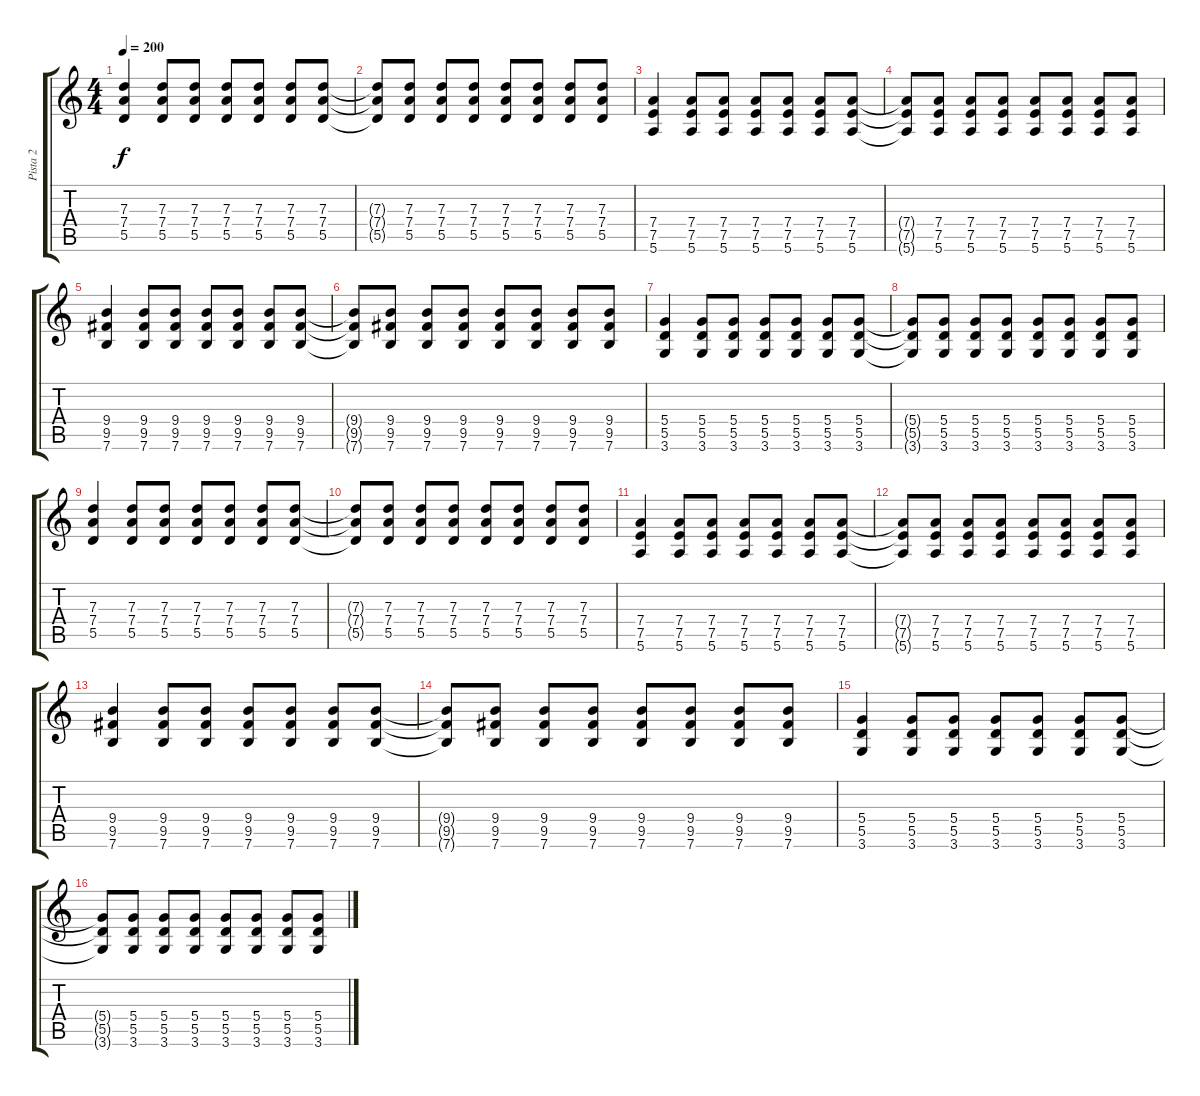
\track ("Pista 2" "Pista 2") {instrument distortionguitar}
\staff {score tabs}
\tuning (E4 B3 G3 D3 A2 E2) {hide}
\ts (4 4)
\tempo 200
\clef g2
\ks c
(7.3 7.4 5.5).4{dy f} (7.3 7.4 5.5).8 (7.3 7.4 5.5).8 (7.3 7.4 5.5).8 (7.3 7.4 5.5).8 (7.3 7.4 5.5).8 (7.3 7.4 5.5).8 |
(7.3{t} 7.4{t} 5.5{t}).8 (7.3 7.4 5.5).8 (7.3 7.4 5.5).8 (7.3 7.4 5.5).8 (7.3 7.4 5.5).8 (7.3 7.4 5.5).8 (7.3 7.4 5.5).8 (7.3 7.4 5.5).8 |
(7.4 7.5 5.6).4 (7.4 7.5 5.6).8 (7.4 7.5 5.6).8 (7.4 7.5 5.6).8 (7.4 7.5 5.6).8 (7.4 7.5 5.6).8 (7.4 7.5 5.6).8 |
(7.4{t} 7.5{t} 5.6{t}).8 (7.4 7.5 5.6).8 (7.4 7.5 5.6).8 (7.4 7.5 5.6).8 (7.4 7.5 5.6).8 (7.4 7.5 5.6).8 (7.4 7.5 5.6).8 (7.4 7.5 5.6).8 |
(9.4 9.5 7.6).4 (9.4 9.5 7.6).8 (9.4 9.5 7.6).8 (9.4 9.5 7.6).8 (9.4 9.5 7.6).8 (9.4 9.5 7.6).8 (9.4 9.5 7.6).8 |
(9.4{t} 9.5{t} 7.6{t}).8 (9.4 9.5 7.6).8 (9.4 9.5 7.6).8 (9.4 9.5 7.6).8 (9.4 9.5 7.6).8 (9.4 9.5 7.6).8 (9.4 9.5 7.6).8 (9.4 9.5 7.6).8 |
(5.4 5.5 3.6).4 (5.4 5.5 3.6).8 (5.4 5.5 3.6).8 (5.4 5.5 3.6).8 (5.4 5.5 3.6).8 (5.4 5.5 3.6).8 (5.4 5.5 3.6).8 |
(5.4{t} 5.5{t} 3.6{t}).8 (5.4 5.5 3.6).8 (5.4 5.5 3.6).8 (5.4 5.5 3.6).8 (5.4 5.5 3.6).8 (5.4 5.5 3.6).8 (5.4 5.5 3.6).8 (5.4 5.5 3.6).8 |
(7.3 7.4 5.5).4 (7.3 7.4 5.5).8 (7.3 7.4 5.5).8 (7.3 7.4 5.5).8 (7.3 7.4 5.5).8 (7.3 7.4 5.5).8 (7.3 7.4 5.5).8 |
(7.3{t} 7.4{t} 5.5{t}).8 (7.3 7.4 5.5).8 (7.3 7.4 5.5).8 (7.3 7.4 5.5).8 (7.3 7.4 5.5).8 (7.3 7.4 5.5).8 (7.3 7.4 5.5).8 (7.3 7.4 5.5).8 |
(7.4 7.5 5.6).4 (7.4 7.5 5.6).8 (7.4 7.5 5.6).8 (7.4 7.5 5.6).8 (7.4 7.5 5.6).8 (7.4 7.5 5.6).8 (7.4 7.5 5.6).8 |
(7.4{t} 7.5{t} 5.6{t}).8 (7.4 7.5 5.6).8 (7.4 7.5 5.6).8 (7.4 7.5 5.6).8 (7.4 7.5 5.6).8 (7.4 7.5 5.6).8 (7.4 7.5 5.6).8 (7.4 7.5 5.6).8 |
(9.4 9.5 7.6).4 (9.4 9.5 7.6).8 (9.4 9.5 7.6).8 (9.4 9.5 7.6).8 (9.4 9.5 7.6).8 (9.4 9.5 7.6).8 (9.4 9.5 7.6).8 |
(9.4{t} 9.5{t} 7.6{t}).8 (9.4 9.5 7.6).8 (9.4 9.5 7.6).8 (9.4 9.5 7.6).8 (9.4 9.5 7.6).8 (9.4 9.5 7.6).8 (9.4 9.5 7.6).8 (9.4 9.5 7.6).8 |
(5.4 5.5 3.6).4 (5.4 5.5 3.6).8 (5.4 5.5 3.6).8 (5.4 5.5 3.6).8 (5.4 5.5 3.6).8 (5.4 5.5 3.6).8 (5.4 5.5 3.6).8 |
(5.4{t} 5.5{t} 3.6{t}).8 (5.4 5.5 3.6).8 (5.4 5.5 3.6).8 (5.4 5.5 3.6).8 (5.4 5.5 3.6).8 (5.4 5.5 3.6).8 (5.4 5.5 3.6).8 (5.4 5.5 3.6).8
